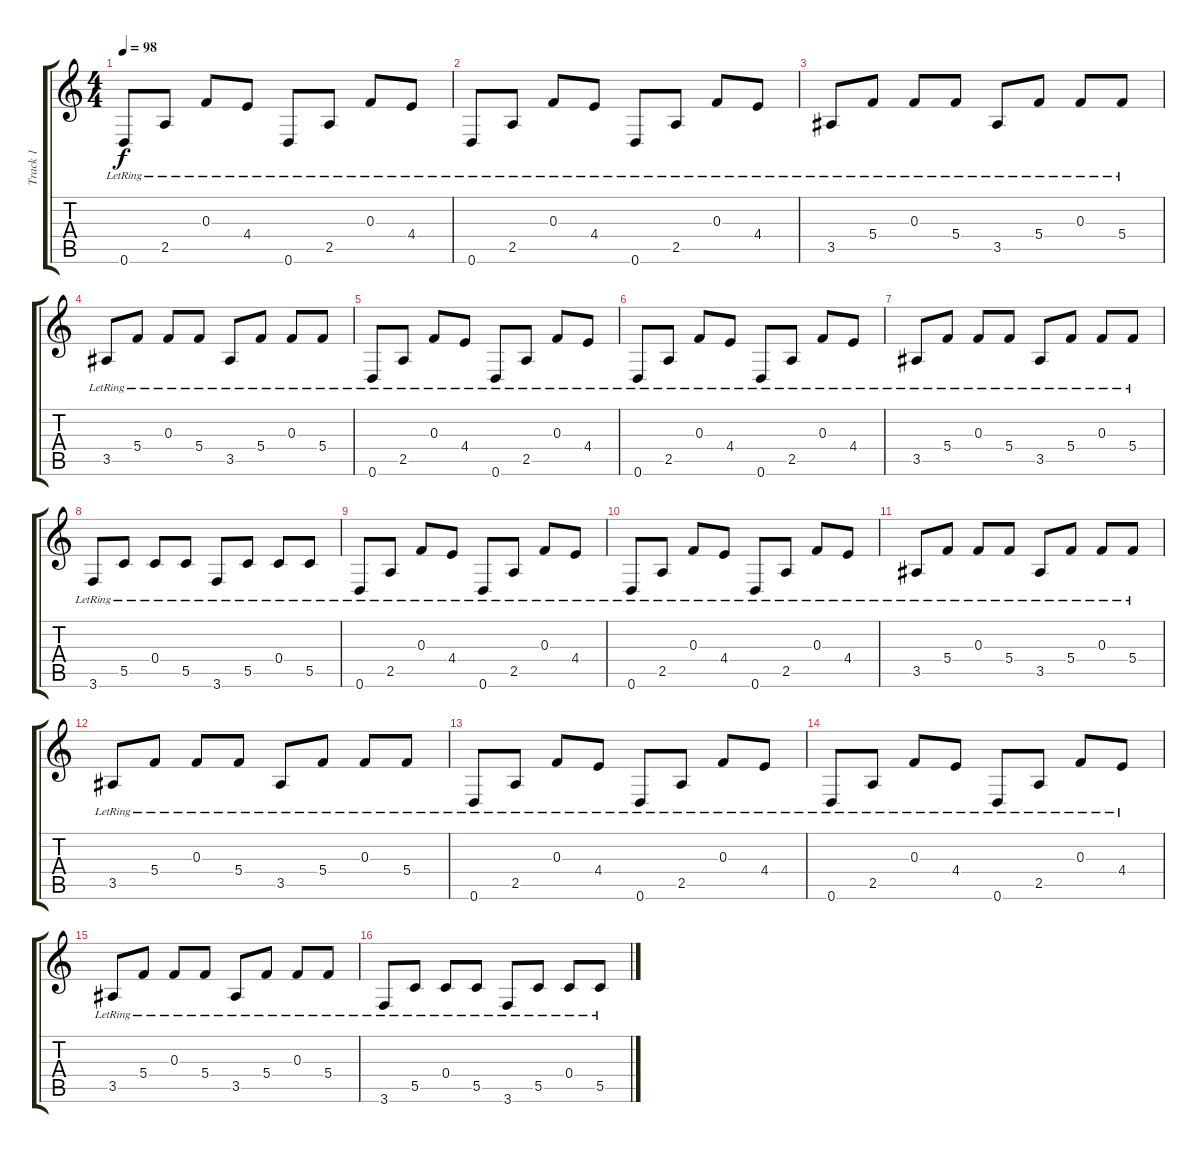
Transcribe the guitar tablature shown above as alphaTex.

\track ("Track 1" "Track 1") {instrument electricguitarclean}
\staff {score tabs}
\tuning (D4 A3 F3 C3 G2 D2) {hide}
\ts (4 4)
\tempo 98
\clef g2
\ks c
0.6{lr}.8{dy f} 2.5{lr}.8 0.3{lr}.8 4.4{lr}.8 0.6{lr}.8 2.5{lr}.8 0.3{lr}.8 4.4{lr}.8 |
0.6{lr}.8 2.5{lr}.8 0.3{lr}.8 4.4{lr}.8 0.6{lr}.8 2.5{lr}.8 0.3{lr}.8 4.4{lr}.8 |
3.5{lr}.8 5.4{lr}.8 0.3{lr}.8 5.4{lr}.8 3.5{lr}.8 5.4{lr}.8 0.3{lr}.8 5.4{lr}.8 |
3.5{lr}.8 5.4{lr}.8 0.3{lr}.8 5.4{lr}.8 3.5{lr}.8 5.4{lr}.8 0.3{lr}.8 5.4{lr}.8 |
0.6{lr}.8 2.5{lr}.8 0.3{lr}.8 4.4{lr}.8 0.6{lr}.8 2.5{lr}.8 0.3{lr}.8 4.4{lr}.8 |
0.6{lr}.8 2.5{lr}.8 0.3{lr}.8 4.4{lr}.8 0.6{lr}.8 2.5{lr}.8 0.3{lr}.8 4.4{lr}.8 |
3.5{lr}.8 5.4{lr}.8 0.3{lr}.8 5.4{lr}.8 3.5{lr}.8 5.4{lr}.8 0.3{lr}.8 5.4{lr}.8 |
3.6{lr}.8 5.5{lr}.8 0.4{lr}.8 5.5{lr}.8 3.6{lr}.8 5.5{lr}.8 0.4{lr}.8 5.5{lr}.8 |
0.6{lr}.8 2.5{lr}.8 0.3{lr}.8 4.4{lr}.8 0.6{lr}.8 2.5{lr}.8 0.3{lr}.8 4.4{lr}.8 |
0.6{lr}.8 2.5{lr}.8 0.3{lr}.8 4.4{lr}.8 0.6{lr}.8 2.5{lr}.8 0.3{lr}.8 4.4{lr}.8 |
3.5{lr}.8 5.4{lr}.8 0.3{lr}.8 5.4{lr}.8 3.5{lr}.8 5.4{lr}.8 0.3{lr}.8 5.4{lr}.8 |
3.5{lr}.8 5.4{lr}.8 0.3{lr}.8 5.4{lr}.8 3.5{lr}.8 5.4{lr}.8 0.3{lr}.8 5.4{lr}.8 |
0.6{lr}.8 2.5{lr}.8 0.3{lr}.8 4.4{lr}.8 0.6{lr}.8 2.5{lr}.8 0.3{lr}.8 4.4{lr}.8 |
0.6{lr}.8 2.5{lr}.8 0.3{lr}.8 4.4{lr}.8 0.6{lr}.8 2.5{lr}.8 0.3{lr}.8 4.4{lr}.8 |
3.5{lr}.8 5.4{lr}.8 0.3{lr}.8 5.4{lr}.8 3.5{lr}.8 5.4{lr}.8 0.3{lr}.8 5.4{lr}.8 |
3.6{lr}.8 5.5{lr}.8 0.4{lr}.8 5.5{lr}.8 3.6{lr}.8 5.5{lr}.8 0.4{lr}.8 5.5{lr}.8
